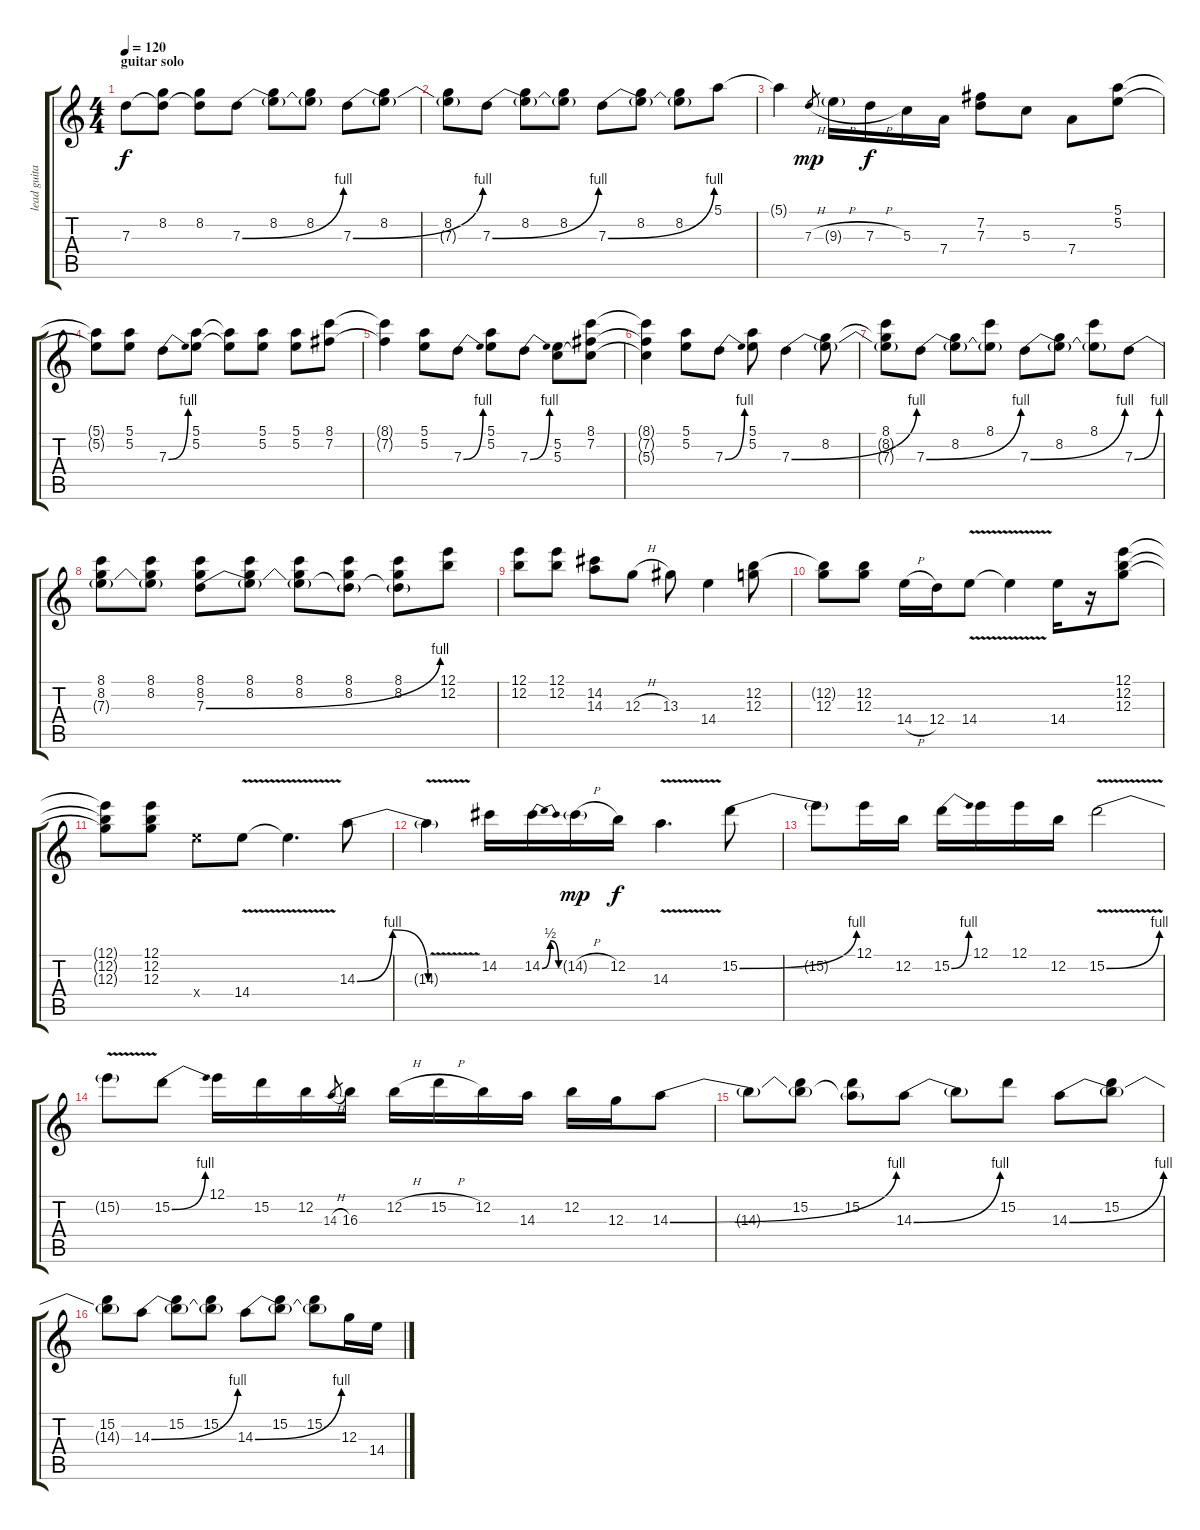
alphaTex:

\track ("lead guitar" "lead guita") {instrument overdrivenguitar}
\staff {score tabs}
\tuning (E4 B3 G3 D3 A2 E2) {hide}
\ts (4 4)
\section ("" "guitar solo")
\tempo 120
\clef g2
\ks c
7.3{t}.8{dy f} (8.2 7.3{t}).8 (8.2 7.3{t}).8 7.3{be (bend 0 0 60 4)}.8 (8.2 7.3{t}).8 (8.2 7.3{t}).8 7.3{be (bend 0 0 60 4)}.8 (8.2 7.3{t}).8 |
(8.2 7.3{t}).8 7.3{be (bend 0 0 60 4)}.8 (8.2 7.3{t}).8 (8.2 7.3{t}).8 7.3{be (bend 0 0 60 4)}.8 (8.2 7.3{t}).8 (8.2 7.3{t}).8 5.1.8 |
5.1{t}.4 7.3{h}.8{gr dy mp} 9.3{h g}.16 7.3{h}.16{dy f} 5.3.16 7.4.16 (7.2 7.3).8 5.3.8 7.4.8 (5.1 5.2).8 |
(5.1{t} 5.2{t}).8 (5.1 5.2).8 7.3{be (bend 0 0 60 4)}.8 (5.1 5.2).8 (5.1{t} 5.2{t}).8 (5.1 5.2).8 (5.1 5.2).8 (8.1 7.2).8 |
(8.1{t} 7.2{t}).4 (5.1 5.2).8 7.3{be (bend 0 0 60 4)}.8 (5.1 5.2).8 7.3{be (bend 0 0 60 4)}.8 (5.2 5.3).8 (8.1 7.2 5.3{t}).8 |
(8.1{t} 7.2{t} 5.3{t}).4 (5.1 5.2).8 7.3{be (bend 0 0 60 4)}.8 (5.1 5.2).8 7.3{be (bend 0 0 60 4)}.4 (8.2 7.3{t}).8 |
(8.1 8.2{t} 7.3{t}).8 7.3{be (bend 0 0 60 4)}.8 (8.2 7.3{t}).8 (8.1 7.3{t}).8 7.3{be (bend 0 0 60 4)}.8 (8.2 7.3{t}).8 (8.1 7.3{t}).8 7.3{be (bend 0 0 60 4)}.8 |
(8.1 8.2 7.3{t}).8 (8.1 8.2 7.3{t}).8 (8.1 8.2 7.3{be (bend 0 0 60 4)}).8 (8.1 8.2 7.3{t}).8 (8.1 8.2 7.3{t}).8 (8.1 8.2 7.3{t}).8 (8.1 8.2 7.3{t}).8 (12.1 12.2).8 |
(12.1 12.2).8 (12.1 12.2).8 (14.2 14.3).8 12.3{h}.8 13.3.8 14.4.4 (12.2 12.3).8 |
(12.2{t} 12.3).8 (12.2 12.3).8 14.4{h}.16 12.4.16 14.4{v}.8 14.4{t}.4 14.4.16 r.16 (12.1 12.2 12.3).8 |
(12.1{t} 12.2{t} 12.3{t}).8 (12.1 12.2 12.3).8 14.4{x}.8 14.4{v}.8 14.4{t}.4{d} 14.3{be (bendrelease 0 0 30 4 30 4 60 0)}.8 |
14.3{v t}.4 14.2.16 14.2{be (bendrelease 0 0 30 2 30 2 60 0)}.16 14.2{h g}.16{dy mp} 12.2.16{dy f} 14.3{v}.4{d} 15.2{be (bend 0 0 60 4)}.8 |
15.2{t}.8 12.1.16 12.2.16 15.2{be (bend 0 0 60 4)}.16 12.1.16 12.1.16 12.2.16 15.2{be (bend 0 0 60 4) v}.2 |
15.2{t}.8 15.2{be (bend 0 0 60 4)}.8 12.1.16 15.2.16 12.2.16 14.3{h}.8{gr} 16.3.16 12.2{h}.16 15.2{h}.16 12.2.16 14.3.16 12.2.16 12.3.16 14.3{be (bend 0 0 60 4)}.8 |
14.3{t}.8 (15.2 14.3{t}).8 (15.2 14.3{t}).8 14.3{be (bend 0 0 60 4)}.8 14.3{t}.8 15.2.8 14.3{be (bend 0 0 60 4)}.8 (15.2 14.3{t}).8 |
(15.2 14.3{t}).8 14.3{be (bend 0 0 60 4)}.8 (15.2 14.3{t}).8 (15.2 14.3{t}).8 14.3{be (bend 0 0 60 4)}.8 (15.2 14.3{t}).8 (15.2 14.3{t}).8 12.3.16 14.4.16
